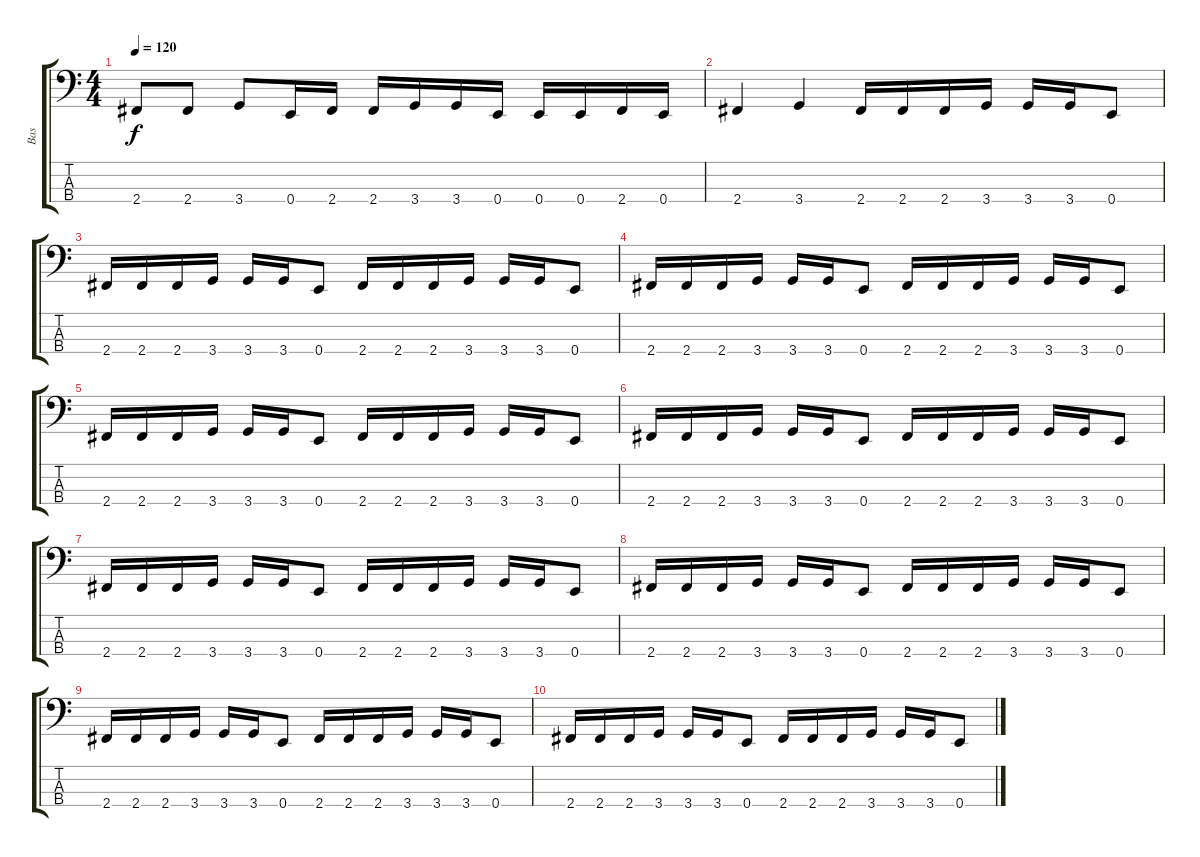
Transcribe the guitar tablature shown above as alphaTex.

\track ("Bas" "Bas") {instrument electricbassfinger}
\staff {score tabs}
\tuning (G2 D2 A1 E1) {hide}
\ts (4 4)
\tempo 120
\clef f4
\ks c
2.4.8{dy f} 2.4.8 3.4.8 0.4.16 2.4.16 2.4.16 3.4.16 3.4.16 0.4.16 0.4.16 0.4.16 2.4.16 0.4.16 |
2.4.4 3.4.4 2.4.16 2.4.16 2.4.16 3.4.16 3.4.16 3.4.16 0.4.8 |
2.4.16 2.4.16 2.4.16 3.4.16 3.4.16 3.4.16 0.4.8 2.4.16 2.4.16 2.4.16 3.4.16 3.4.16 3.4.16 0.4.8 |
2.4.16 2.4.16 2.4.16 3.4.16 3.4.16 3.4.16 0.4.8 2.4.16 2.4.16 2.4.16 3.4.16 3.4.16 3.4.16 0.4.8 |
2.4.16 2.4.16 2.4.16 3.4.16 3.4.16 3.4.16 0.4.8 2.4.16 2.4.16 2.4.16 3.4.16 3.4.16 3.4.16 0.4.8 |
2.4.16 2.4.16 2.4.16 3.4.16 3.4.16 3.4.16 0.4.8 2.4.16 2.4.16 2.4.16 3.4.16 3.4.16 3.4.16 0.4.8 |
2.4.16 2.4.16 2.4.16 3.4.16 3.4.16 3.4.16 0.4.8 2.4.16 2.4.16 2.4.16 3.4.16 3.4.16 3.4.16 0.4.8 |
2.4.16 2.4.16 2.4.16 3.4.16 3.4.16 3.4.16 0.4.8 2.4.16 2.4.16 2.4.16 3.4.16 3.4.16 3.4.16 0.4.8 |
2.4.16 2.4.16 2.4.16 3.4.16 3.4.16 3.4.16 0.4.8 2.4.16 2.4.16 2.4.16 3.4.16 3.4.16 3.4.16 0.4.8 |
2.4.16 2.4.16 2.4.16 3.4.16 3.4.16 3.4.16 0.4.8 2.4.16 2.4.16 2.4.16 3.4.16 3.4.16 3.4.16 0.4.8
